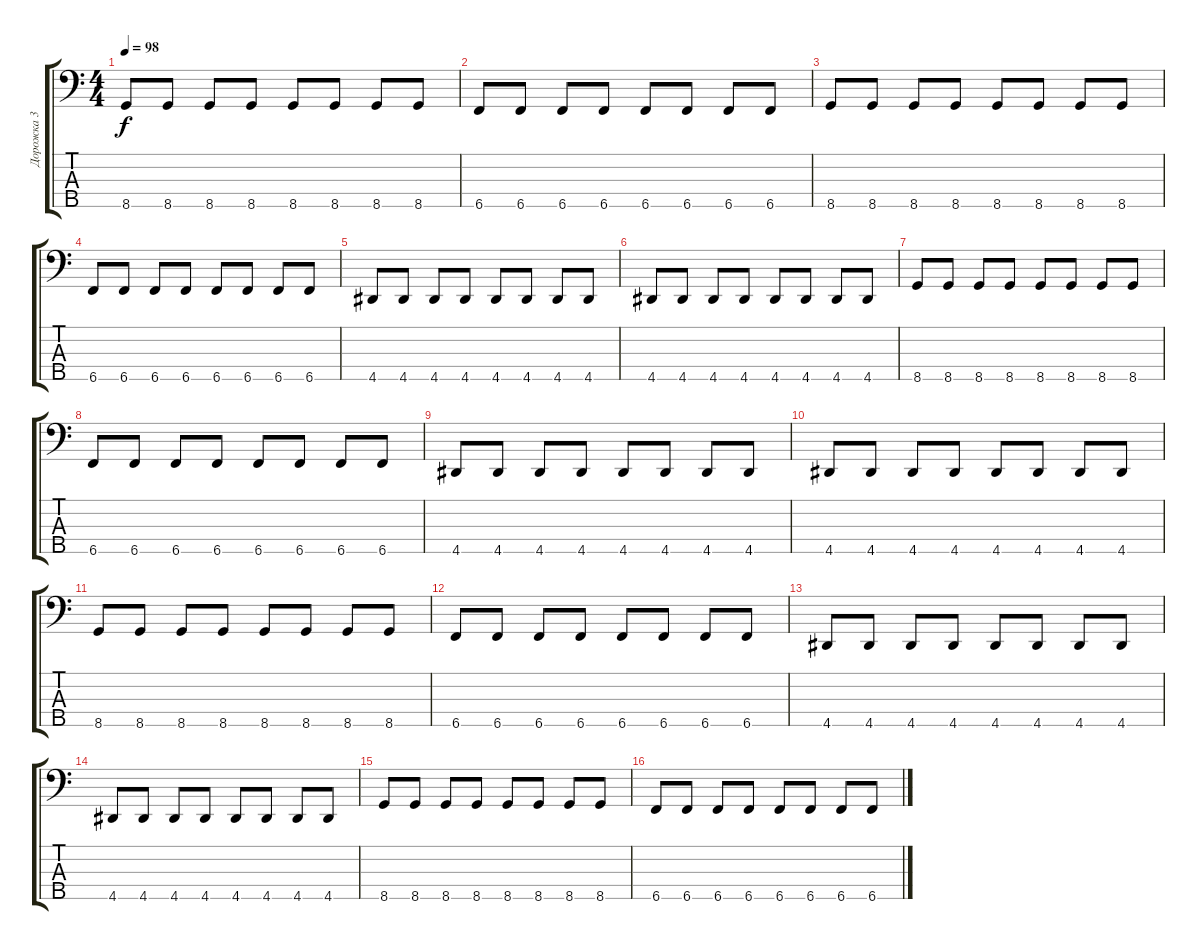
\track ("Дорожка 3" "Дорожка 3") {instrument electricbassfinger}
\staff {score tabs}
\tuning (G2 D2 A1 E1 B0) {hide}
\ts (4 4)
\tempo 98
\clef f4
\ks c
8.5.8{dy f} 8.5.8 8.5.8 8.5.8 8.5.8 8.5.8 8.5.8 8.5.8 |
6.5.8 6.5.8 6.5.8 6.5.8 6.5.8 6.5.8 6.5.8 6.5.8 |
8.5.8 8.5.8 8.5.8 8.5.8 8.5.8 8.5.8 8.5.8 8.5.8 |
6.5.8 6.5.8 6.5.8 6.5.8 6.5.8 6.5.8 6.5.8 6.5.8 |
4.5.8 4.5.8 4.5.8 4.5.8 4.5.8 4.5.8 4.5.8 4.5.8 |
4.5.8 4.5.8 4.5.8 4.5.8 4.5.8 4.5.8 4.5.8 4.5.8 |
8.5.8 8.5.8 8.5.8 8.5.8 8.5.8 8.5.8 8.5.8 8.5.8 |
6.5.8 6.5.8 6.5.8 6.5.8 6.5.8 6.5.8 6.5.8 6.5.8 |
4.5.8 4.5.8 4.5.8 4.5.8 4.5.8 4.5.8 4.5.8 4.5.8 |
4.5.8 4.5.8 4.5.8 4.5.8 4.5.8 4.5.8 4.5.8 4.5.8 |
8.5.8 8.5.8 8.5.8 8.5.8 8.5.8 8.5.8 8.5.8 8.5.8 |
6.5.8 6.5.8 6.5.8 6.5.8 6.5.8 6.5.8 6.5.8 6.5.8 |
4.5.8 4.5.8 4.5.8 4.5.8 4.5.8 4.5.8 4.5.8 4.5.8 |
4.5.8 4.5.8 4.5.8 4.5.8 4.5.8 4.5.8 4.5.8 4.5.8 |
8.5.8 8.5.8 8.5.8 8.5.8 8.5.8 8.5.8 8.5.8 8.5.8 |
6.5.8 6.5.8 6.5.8 6.5.8 6.5.8 6.5.8 6.5.8 6.5.8
